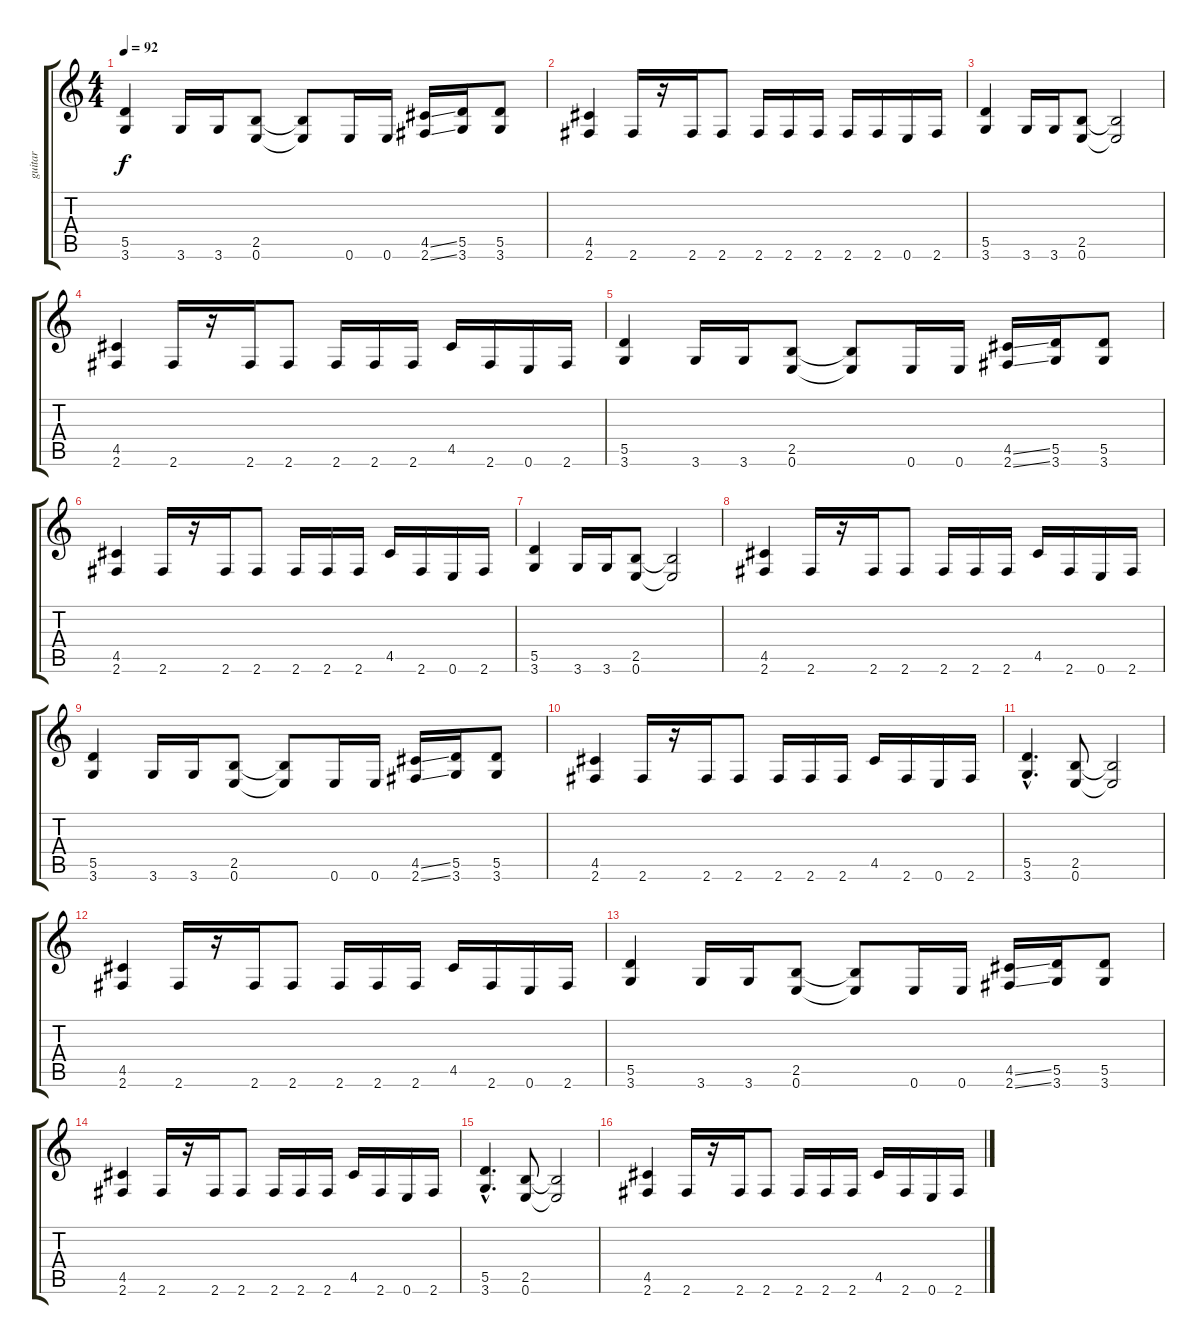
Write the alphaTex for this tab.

\track ("guitar" "guitar") {instrument distortionguitar}
\staff {score tabs}
\tuning (E4 B3 G3 D3 A2 E2) {hide}
\ts (4 4)
\tempo 92
\clef g2
\ks c
(5.5 3.6).4{dy f} 3.6.16 3.6.16 (2.5 0.6).8 (2.5{t} 0.6{t}).8 0.6.16 0.6.16 (4.5{ss} 2.6{ss}).16 (5.5 3.6).16 (5.5 3.6).8 |
(4.5 2.6).4 2.6.16 r.16 2.6.16 2.6.8 2.6.16 2.6.16 2.6.16 2.6.16 2.6.16 0.6.16 2.6.16 |
(5.5 3.6).4 3.6.16 3.6.16 (2.5 0.6).8 (2.5{t} 0.6{t}).2 |
(4.5 2.6).4 2.6.16 r.16 2.6.16 2.6.8 2.6.16 2.6.16 2.6.16 4.5.16 2.6.16 0.6.16 2.6.16 |
(5.5 3.6).4 3.6.16 3.6.16 (2.5 0.6).8 (2.5{t} 0.6{t}).8 0.6.16 0.6.16 (4.5{ss} 2.6{ss}).16 (5.5 3.6).16 (5.5 3.6).8 |
(4.5 2.6).4 2.6.16 r.16 2.6.16 2.6.8 2.6.16 2.6.16 2.6.16 4.5.16 2.6.16 0.6.16 2.6.16 |
(5.5 3.6).4 3.6.16 3.6.16 (2.5 0.6).8 (2.5{t} 0.6{t}).2 |
(4.5 2.6).4 2.6.16 r.16 2.6.16 2.6.8 2.6.16 2.6.16 2.6.16 4.5.16 2.6.16 0.6.16 2.6.16 |
(5.5 3.6).4 3.6.16 3.6.16 (2.5 0.6).8 (2.5{t} 0.6{t}).8 0.6.16 0.6.16 (4.5{ss} 2.6{ss}).16 (5.5 3.6).16 (5.5 3.6).8 |
(4.5 2.6).4 2.6.16 r.16 2.6.16 2.6.8 2.6.16 2.6.16 2.6.16 4.5.16 2.6.16 0.6.16 2.6.16 |
(5.5{hac} 3.6{hac}).4{d} (2.5 0.6).8 (2.5{t} 0.6{t}).2 |
(4.5 2.6).4 2.6.16 r.16 2.6.16 2.6.8 2.6.16 2.6.16 2.6.16 4.5.16 2.6.16 0.6.16 2.6.16 |
(5.5 3.6).4 3.6.16 3.6.16 (2.5 0.6).8 (2.5{t} 0.6{t}).8 0.6.16 0.6.16 (4.5{ss} 2.6{ss}).16 (5.5 3.6).16 (5.5 3.6).8 |
(4.5 2.6).4 2.6.16 r.16 2.6.16 2.6.8 2.6.16 2.6.16 2.6.16 4.5.16 2.6.16 0.6.16 2.6.16 |
(5.5{hac} 3.6{hac}).4{d} (2.5 0.6).8 (2.5{t} 0.6{t}).2 |
(4.5 2.6).4 2.6.16 r.16 2.6.16 2.6.8 2.6.16 2.6.16 2.6.16 4.5.16 2.6.16 0.6.16 2.6.16
